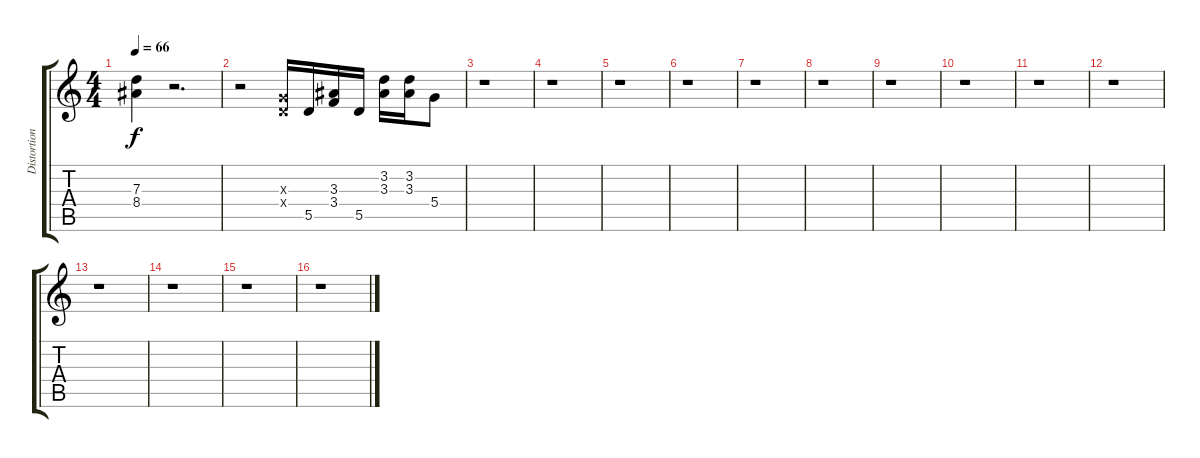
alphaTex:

\track ("Distortion Guitar" "Distortion") {instrument overdrivenguitar}
\staff {score tabs}
\tuning (E4 B3 G3 D3 A2 E2) {hide}
\ts (4 4)
\tempo 66
\clef g2
\ks c
(7.3 8.4).4{dy f} r.2{d} |
r.2 (0.3{x} 0.4{x}).16 5.5.16 (3.3 3.4).16 5.5.16 (3.2 3.3).16 (3.2 3.3).16 5.4.8 |
r.1 |
r.1 |
r.1 |
r.1 |
r.1 |
r.1 |
r.1 |
r.1 |
r.1 |
r.1 |
r.1 |
r.1 |
r.1 |
r.1
